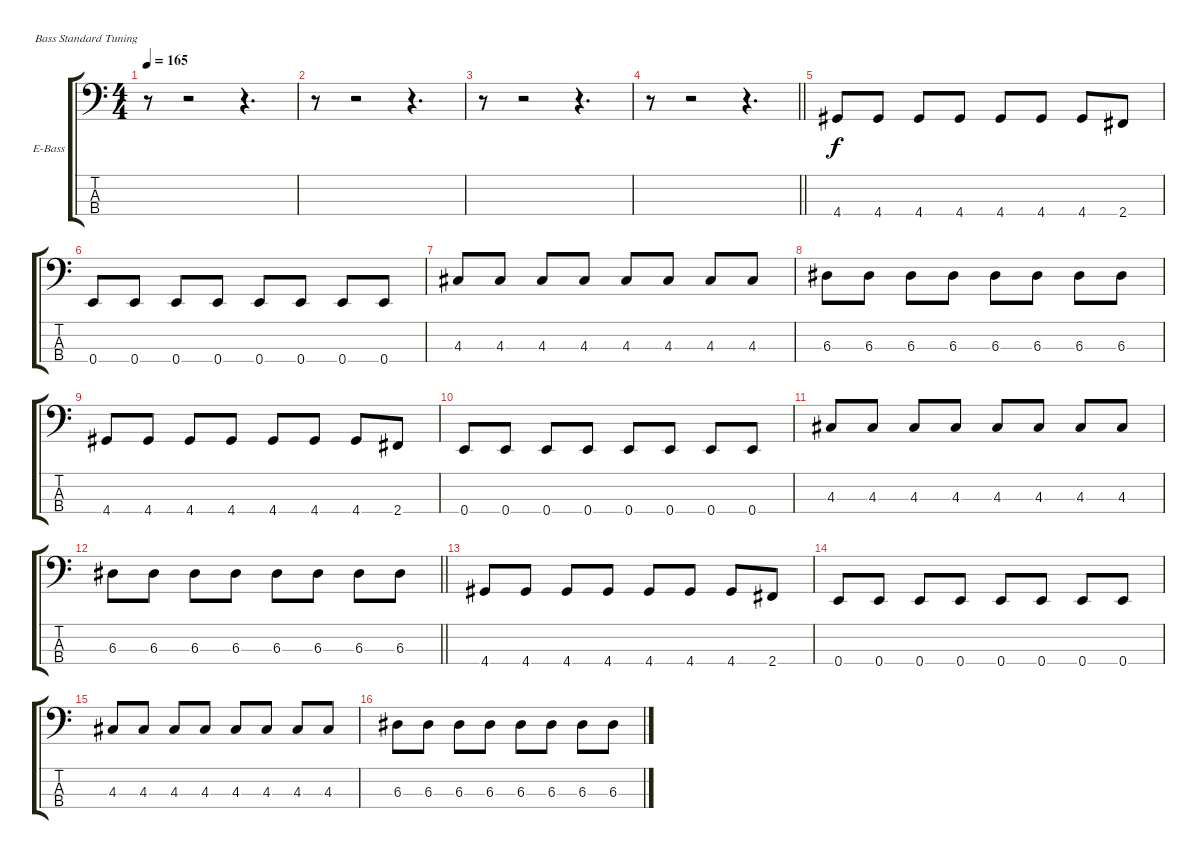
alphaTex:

\bracketExtendMode groupsimilarinstruments
\firstSystemTrackNameOrientation horizontal
\otherSystemsTrackNameOrientation horizontal
\track ("Spur 3" "E-Bass") {instrument electricbassfinger}
\staff {score tabs}
\tuning (G2 D2 A1 E1)
\ts (4 4)
\tempo 165
\clef f4
\ks c
r.8{dy f} r.2 r.4{d} |
r.8 r.2 r.4{d} |
r.8 r.2 r.4{d} |
\barLineRight lightlight
r.8 r.2 r.4{d} |
4.4.8 4.4.8 4.4.8 4.4.8 4.4.8 4.4.8 4.4.8 2.4.8 |
0.4.8 0.4.8 0.4.8 0.4.8 0.4.8 0.4.8 0.4.8 0.4.8 |
4.3.8 4.3.8 4.3.8 4.3.8 4.3.8 4.3.8 4.3.8 4.3.8 |
6.3.8 6.3.8 6.3.8 6.3.8 6.3.8 6.3.8 6.3.8 6.3.8 |
4.4.8 4.4.8 4.4.8 4.4.8 4.4.8 4.4.8 4.4.8 2.4.8 |
0.4.8 0.4.8 0.4.8 0.4.8 0.4.8 0.4.8 0.4.8 0.4.8 |
4.3.8 4.3.8 4.3.8 4.3.8 4.3.8 4.3.8 4.3.8 4.3.8 |
\barLineRight lightlight
6.3.8 6.3.8 6.3.8 6.3.8 6.3.8 6.3.8 6.3.8 6.3.8 |
4.4.8 4.4.8 4.4.8 4.4.8 4.4.8 4.4.8 4.4.8 2.4.8 |
0.4.8 0.4.8 0.4.8 0.4.8 0.4.8 0.4.8 0.4.8 0.4.8 |
4.3.8 4.3.8 4.3.8 4.3.8 4.3.8 4.3.8 4.3.8 4.3.8 |
6.3.8 6.3.8 6.3.8 6.3.8 6.3.8 6.3.8 6.3.8 6.3.8
